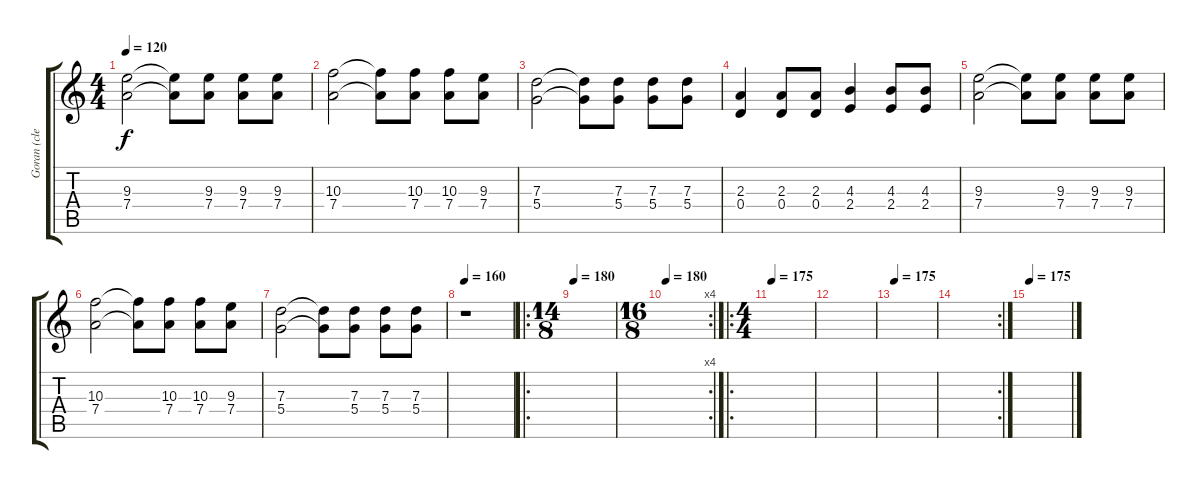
\track ("Goran (clean)" "Goran (cle") {instrument acousticguitarsteel}
\staff {score tabs}
\tuning (E4 B3 G3 D3 A2 E2) {hide}
\ts (4 4)
\tempo 120
\clef g2
\ks c
(9.3 7.4).2{dy f instrument acousticguitarsteel} (9.3{t} 7.4{t}).8 (9.3 7.4).8 (9.3 7.4).8 (9.3 7.4).8 |
(10.3 7.4).2 (10.3{t} 7.4{t}).8 (10.3 7.4).8 (10.3 7.4).8 (9.3 7.4).8 |
(7.3 5.4).2 (7.3{t} 5.4{t}).8 (7.3 5.4).8 (7.3 5.4).8 (7.3 5.4).8 |
(2.3 0.4).4 (2.3 0.4).8 (2.3 0.4).8 (4.3 2.4).4 (4.3 2.4).8 (4.3 2.4).8 |
(9.3 7.4).2 (9.3{t} 7.4{t}).8 (9.3 7.4).8 (9.3 7.4).8 (9.3 7.4).8 |
(10.3 7.4).2 (10.3{t} 7.4{t}).8 (10.3 7.4).8 (10.3 7.4).8 (9.3 7.4).8 |
(7.3 5.4).2 (7.3{t} 5.4{t}).8 (7.3 5.4).8 (7.3 5.4).8 (7.3 5.4).8 |
\tempo 160
r.1 |
\ro
\ts (14 8)
\tempo 180
|
\rc 4
\ts (16 8)
\tempo 180
|
\ro
\ts (4 4)
\tempo 175
|
|
\tempo 175
|
\rc 2
|
\tempo 175
